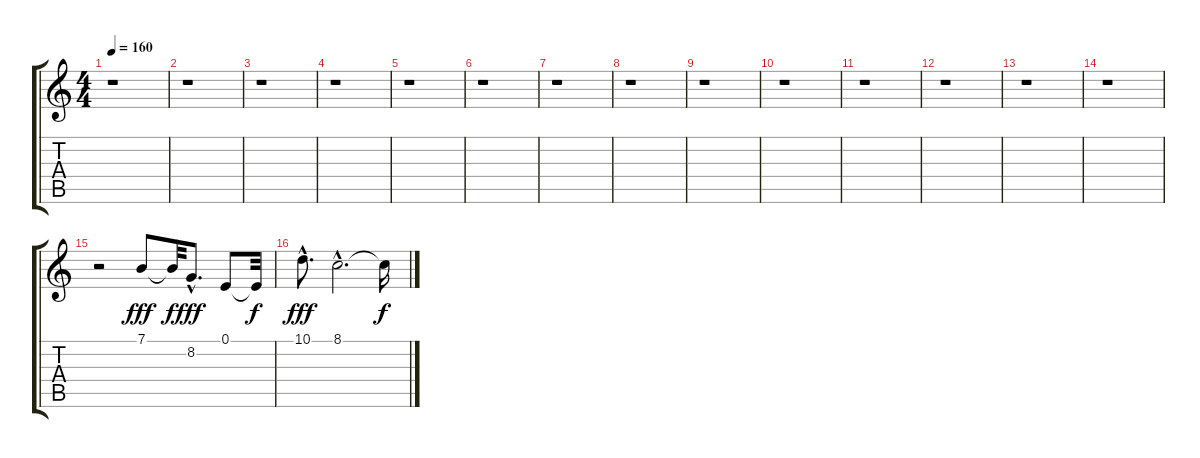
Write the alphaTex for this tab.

\track "" {instrument choiraahs}
\staff {score tabs}
\tuning (E4 B3 G3 D3 A2 E2) {hide}
\ts (4 4)
\tempo 160
\clef g2
\ks c
r.1{dy fff} |
r.1 |
r.1 |
r.1 |
r.1 |
r.1 |
r.1 |
r.1 |
r.1 |
r.1 |
r.1 |
r.1 |
r.1 |
r.1 |
r.2 7.1.8 7.1{t}.32{dy f} 8.2{hac}.8{d dy fff} 0.1.8 0.1{t}.32{dy f} |
10.1{hac}.8{d dy fff} 8.1{hac}.2{d} 8.1{t}.16{dy f}
